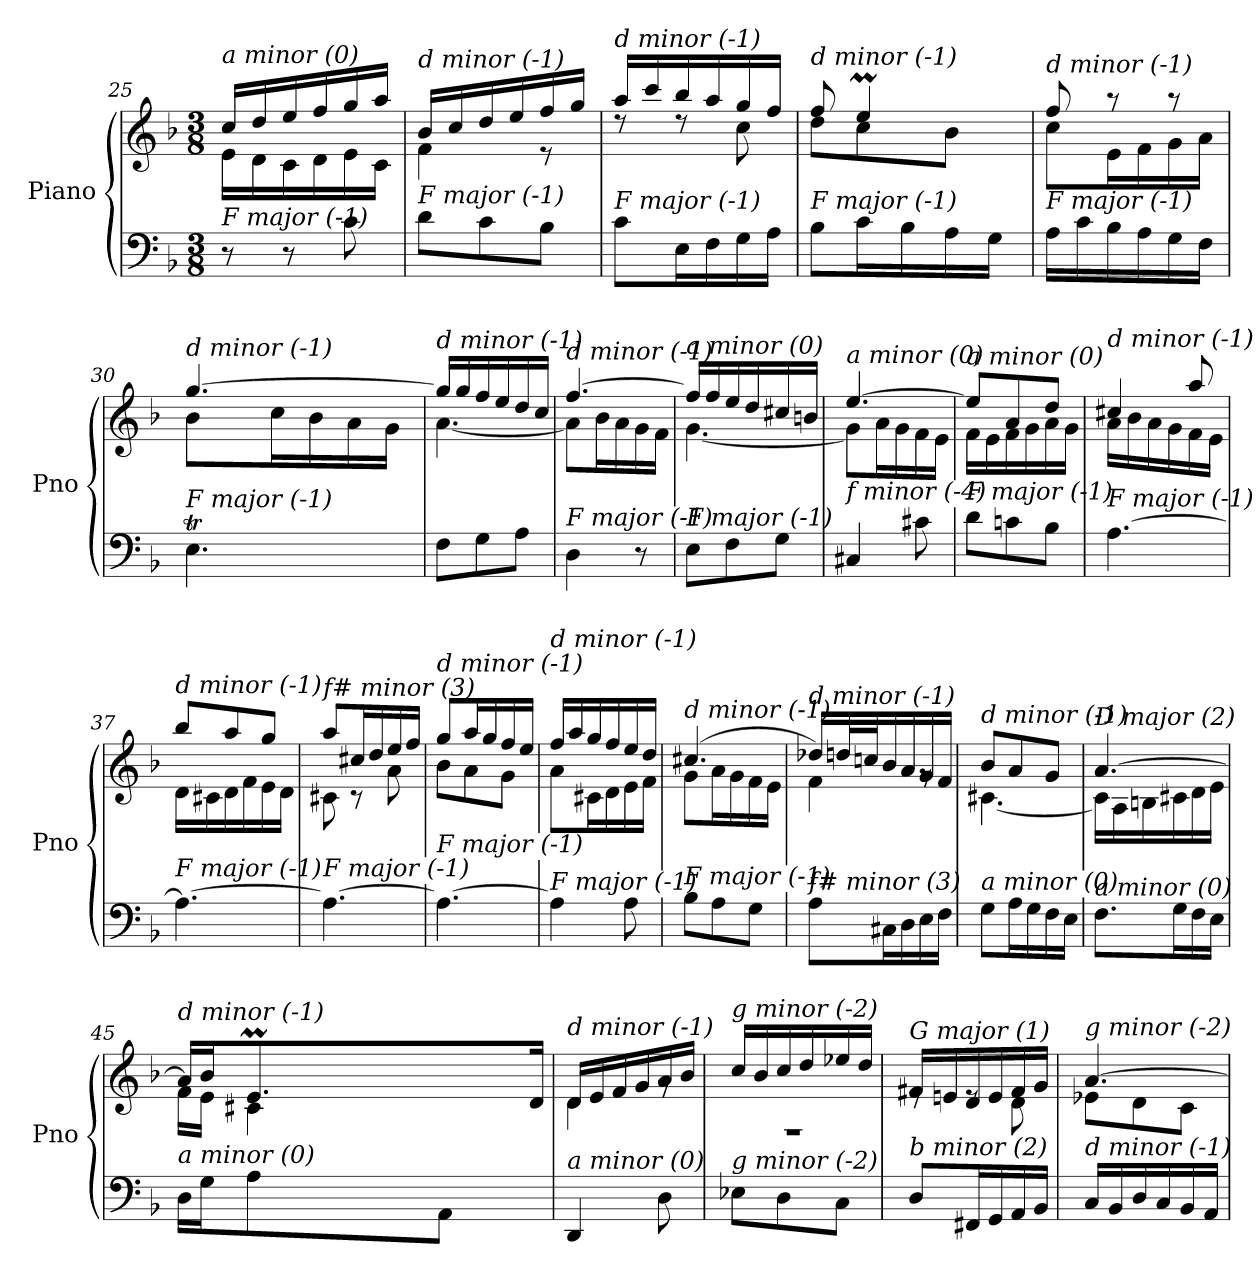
**kern	**kern
*part1	*part1
*staff2	*staff1
*I"Piano	*
*I'Pno	*
*clefF4	*clefG2
*k[b-]	*k[b-]
*M3/8	*M3/8
=25	=25
*	*^
!	!LO:TX:i:t=a minor (0)	!
!LO:TX:i:t=F major (-1)	!	!
8r	16cc/LL	16e\LL
.	16dd/	16d\
8r	16ee/	16c\
.	16ff/	16d\
8c\	16gg/	16e\
.	16aa/JJ	16c\JJ
=26	=26	=26
!	!LO:TX:i:t=d minor (-1)	!
!LO:TX:i:t=F major (-1)	!	!
8d\L	16b-/LL	4f\
.	16cc/	.
8c\	16dd/	.
.	16ee/	.
8B-\J	16ff/	8r
.	16gg/JJ	.
=27	=27	=27
!	!LO:TX:i:t=d minor (-1)	!
!LO:TX:i:t=F major (-1)	!	!
8c\L	16aa/LL	8rdd
.	16ccc/	.
16E\L	16bb-/	8rdd
16F\	16aa/	.
16G\	16gg/	8cc\
16A\JJ	16ff/JJ	.
=28	=28	=28
*^	*	*^
!	!	!LO:TX:i:t=d minor (-1)	!	!
!LO:TX:i:t=F major (-1)	!	!	!	!
8ryy	8B-\L	8ff/	8dd\L	8ryy
4ryy	16c\L	4eem/	8cc\	32ffyy
.	.	.	.	32eeyy
.	16B-\	.	.	32ffyy
.	.	.	.	32eeyy
.	16A\	.	8b-\J	32ffyy
.	.	.	.	32eeyy
.	16G\JJ	.	.	32ddyy
.	.	.	.	32eeyy
*v	*v	*	*	*
!!LO:LB:g=z
=29	=29	=29	=29
!	!LO:TX:i:t=d minor (-1)	!	!
!LO:TX:i:t=F major (-1)	!	!	!
*	*	*v	*v
16A\LL	8ff/	8cc\L
16c\	.	.
16B-\	8r	16e\L
16A\	.	16f\
16G\	8r	16g\
16F\JJ	.	16a\JJ
=30	=30	=30
*^	*	*
!	!	!LO:TX:i:t=d minor (-1)	!
!LO:TX:i:t=F major (-1)	!	!	!
4.Et\	32Fyy	[4.gg/	8b-\L
.	32Eyy	.	.
.	32Fyy	.	.
.	32Eyy	.	.
.	32Fyy	.	16cc\L
.	32Eyy	.	.
.	32Fyy	.	16b-\
.	32Eyy	.	.
.	32Fyy	.	16a\
.	32Eyy	.	.
.	32Dyy	.	16g\JJ
.	32Eyy	.	.
!!LO:LB:g=z	!!
=31	=31	=31	=31
!	!	!LO:TX:i:t=d minor (-1)	!
!LO:TX:i:t=F major (-1)	!	!	!
*v	*v	*	*
8F\L	16gg/LL]	[4.a\
.	16gg/	.
8G\	16ff/	.
.	16ee/	.
8A\J	16dd/	.
.	16cc/JJ	.
=32	=32	=32
!	!LO:TX:i:t=d minor (-1)	!
!LO:TX:i:t=F major (-1)	!	!
4D\	[4.ff/	8a\L]
.	.	16b-\L
.	.	16a\
8r	.	16g\
.	.	16f\JJ
=33	=33	=33
!	!LO:TX:i:t=a minor (0)	!
!LO:TX:i:t=F major (-1)	!	!
8E\L	16ff/LL]	[4.g\
.	16ff/	.
8F\	16ee/	.
.	16dd/	.
8G\J	16cc#X/	.
.	16bn/JJ	.
=34	=34	=34
!	!LO:TX:i:t=a minor (0)	!
!LO:TX:i:t=f minor (-4)	!	!
4C#X/	[4.ee/	8g\L]
.	.	16a\L
.	.	16g\
8c#X\	.	16f\
.	.	16e\JJ
=35	=35	=35
!	!LO:TX:i:t=a minor (0)	!
!LO:TX:i:t=F major (-1)	!	!
8d\L	8ee/L]	16f\LL
.	.	16e\
8cn\	8a/	16f\
.	.	16g\
8B-\J	8dd/J	16a\
.	.	16g\JJ
=36	=36	=36
!	!LO:TX:i:t=d minor (-1)	!
!LO:TX:i:t=F major (-1)	!	!
[4.A\	4cc#X/	16a\LL
.	.	16b-\
.	.	16a\
.	.	16g\
.	8aa/	16f\
.	.	16e\JJ
=37	=37	=37
!	!LO:TX:i:t=d minor (-1)	!
!LO:TX:i:t=F major (-1)	!	!
4.A\_	8bb-/L	16d\LL
.	.	16c#X\
.	8aa/	16d\
.	.	16f\
.	8gg/J	16e\
.	.	16d\JJ
!!LO:LB:g=z	!!
=38	=38	=38
!	!LO:TX:i:t=f# minor (3)	!
!LO:TX:i:t=F major (-1)	!	!
4.A\_	8aa/L	8c#X\
.	16cc#X/L	8r
.	16dd/	.
.	16ee/	8a\
.	16ff/JJ	.
=39	=39	=39
!	!LO:TX:i:t=d minor (-1)	!
!LO:TX:i:t=F major (-1)	!	!
4.A\_	8gg/L	8b-\L
.	16aa/L	8a\
.	16gg/	.
.	16ff/	8g\J
.	16ee/JJ	.
=40	=40	=40
!	!LO:TX:i:t=d minor (-1)	!
!LO:TX:i:t=F major (-1)	!	!
4A\]	16ff/LL	8a\L
.	16aa/	.
.	16gg/	16c#X\L
.	16ff/	16d\
8A\	16ee/	16e\
.	16dd/JJ	16f\JJ
=41	=41	=41
!	!LO:TX:i:t=d minor (-1)	!
!LO:TX:i:t=F major (-1)	!	!
8B-\L	[4.cc#X/	8g\L
8A\	.	16a\L
.	.	16g\
8G\J	.	16f\
.	.	16e\JJ
=42	=42	=42
!	!LO:TX:i:t=d minor (-1)	!
!LO:TX:i:t=f# minor (3)	!	!
8A\L	16dd-Xi/LL]	4f\
.	32dd/L	.
.	32ccn/J	.
16C#X\L	16b-/	.
16D\	16a/	.
16E\	16g/	8rg
16F\JJ	16f/JJ	.
=43	=43	=43
!	!LO:TX:i:t=d minor (-1)	!
!LO:TX:i:t=a minor (0)	!	!
8G\L	8b-/L	[4.c#X\
16A\L	8a/	.
16G\	.	.
16F\	8g/J	.
16E\JJ	.	.
!!LO:LB:g=z	!!
=44	=44	=44
!	!LO:TX:i:t=D major (2)	!
!LO:TX:i:t=a minor (0)	!	!
8.F\L	[4.a/	16c#\LL]
.	.	16A\
.	.	16Bn\
16G\L	.	16c#X\
16F\	.	16d\
16E\JJ	.	16e\JJ
!!LO:PB:g=z
=45	=45	=45
*^	*	*^
!	!	!LO:TX:i:t=d minor (-1)	!	!
!LO:TX:i:t=a minor (0)	!	!	!	!
8ryy	16D\LL	16a/LL]	16f\LL	8ryy
.	16G\J	16b-/J	16e\JJ	.
8.ryy	8A\	8.em/	4c#X\	64fyy
.	.	.	.	64eyy
.	.	.	.	64fyy
.	.	.	.	64eyy
.	.	.	.	64fyy
.	.	.	.	64eyy
.	.	.	.	64fyy
.	.	.	.	64eyy
.	8AA\J	.	.	64fyy
.	.	.	.	64eyy
.	.	.	.	64fyy
.	.	.	.	64eyy
16ryy	.	16d/Jk	.	16ryy
*v	*v	*	*	*
=46	=46	=46	=46
!	!LO:TX:i:t=d minor (-1)	!	!
!LO:TX:i:t=a minor (0)	!	!	!
*	*	*v	*v
4DD/	16d/LL	4d\
.	16e/	.
.	16f/	.
.	16g/	.
8D\	16a/	8rg
.	16b-/JJ	.
=47	=47	=47
!	!LO:TX:i:t=g minor (-2)	!
!LO:TX:i:t=g minor (-2)	!	!
8E-X\L	4.rF	16cc/LL
.	.	16b-/
8D\	.	16cc/
.	.	16dd/
8C\J	.	16ee-X/
.	.	16dd/JJ
=48	=48	=48
!	!LO:TX:i:t=G major (1)	!
!LO:TX:i:t=b minor (2)	!	!
8D/L	16f#X/LL	8re
.	16en/	.
16FF#X/L	16d/	8re
16GG/	16e/	.
16AA/	16f#/	8d\
16BB-/JJ	16g/JJ	.
=49	=49	=49
!	!LO:TX:i:t=g minor (-2)	!
!LO:TX:i:t=d minor (-1)	!	!
16C/LL	[4.a/	8e-X\L
16BB-/	.	.
16D/	.	8d\
16C/	.	.
16BB-/	.	8c\J
16AA/JJ	.	.
*	*v	*v
=	=
*-	*-
